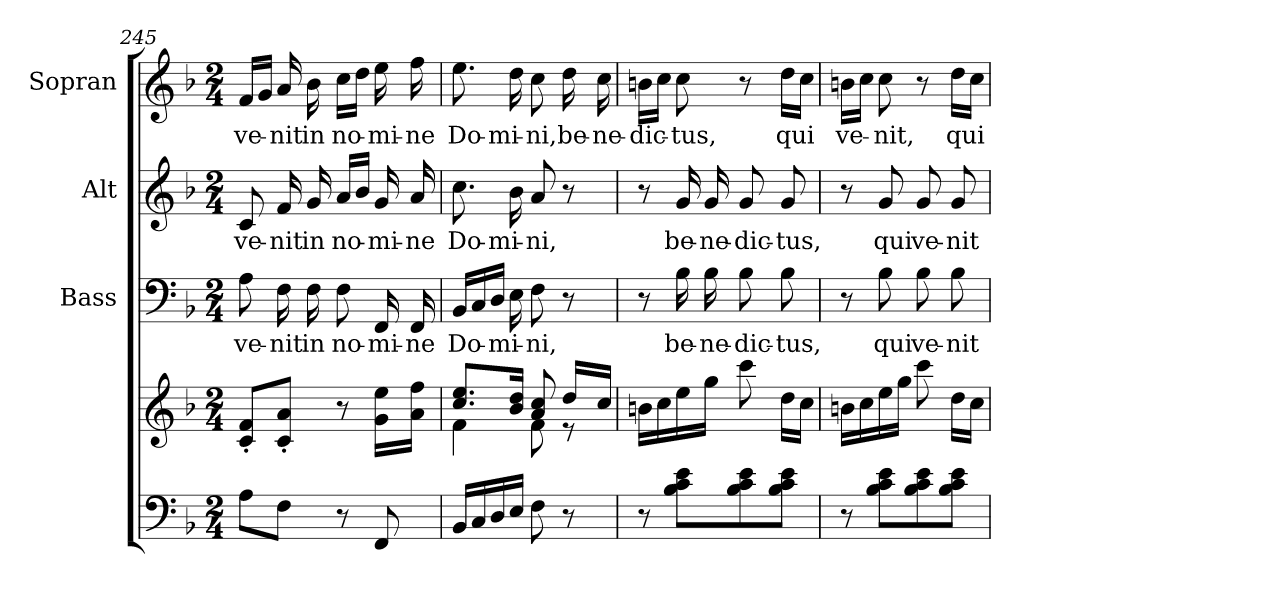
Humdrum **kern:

**kern	**kern	**kern	**text	**kern	**text	**kern	**text
*part4	*part4	*part3	*part3	*part2	*part2	*part1	*part1
*staff5	*staff4	*staff3	*staff3	*staff2	*staff2	*staff1	*staff1
*	*	*I"Bass	*	*I"Alt	*	*I"Sopran	*
*	*	*I'B.	*	*I'A.	*	*I'S.	*
*clefF4	*clefG2	*clefF4	*	*clefG2	*	*clefG2	*
*k[b-]	*k[b-]	*k[b-]	*	*k[b-]	*	*k[b-]	*
*F:	*F:	*F:	*	*F:	*	*F:	*
*M2/4	*M2/4	*M2/4	*	*M2/4	*	*M2/4	*
=245	=245	=245	=245	=245	=245	=245	=245
!	!	!	!LO:LY:b	!	!LO:LY:b	!	!LO:LY:b
8A\L	8c/'< 8f/'<L	8A\	ve-	8c/	ve-	16f/LL	ve-
.	.	.	.	.	.	16g/JJ	.
!	!	!	!LO:LY:b	!	!LO:LY:b	!	!LO:LY:b
8F\J	8c/'< 8a/'<J	16F\	-nit	16f/	-nit	16a/	-nit
!	!	!	!LO:LY:b	!	!LO:LY:b	!	!LO:LY:b
.	.	16F\	in	16g/	in	16b-\	in
!	!	!	!LO:LY:b	!	!LO:LY:b	!	!LO:LY:b
8r	8r	8F\	no-	16a/LL	no-	16cc\LL	no-
.	.	.	.	16b-/JJ	.	16dd\JJ	.
!	!	!	!LO:LY:b	!	!LO:LY:b	!	!LO:LY:b
8FF/	16g\ 16ee\LL	16FF/	-mi-	16g/	-mi-	16ee\	-mi-
!	!	!	!LO:LY:b	!	!LO:LY:b	!	!LO:LY:b
.	16a\ 16ff\JJ	16FF/	-ne	16a/	-ne	16ff\	-ne
=246	=246	=246	=246	=246	=246	=246	=246
*	*^	*	*	*	*	*	*
!	!	!	!	!LO:LY:b	!	!LO:LY:b	!	!LO:LY:b
16BB-/LL	8.cc/ 8.ee/L	4f\	16BB-/LL	Do-	8.cc\	Do-	8.ee\	Do-
16C/	.	.	16C/	.	.	.	.	.
16D/	.	.	16D/JJ	.	.	.	.	.
!	!	!	!	!LO:LY:b	!	!LO:LY:b	!	!LO:LY:b
16E/JJ	16b-/ 16dd/Jk	.	16E\	-mi-	16b-\	-mi-	16dd\	-mi-
!	!	!	!	!LO:LY:b	!	!LO:LY:b	!	!LO:LY:b
8F\	8a/ 8cc/	8f\	8F\	-ni,	8a/	-ni,	8cc\	-ni,
!	!	!	!	!	!	!	!	!LO:LY:b
8r	16dd/LL	8re	8r	.	8r	.	16dd\	be-
!	!	!	!	!	!	!	!	!LO:LY:b
.	16cc/JJ	.	.	.	.	.	16cc\	-ne-
*	*v	*v	*	*	*	*	*	*
!!LO:LB:g=z
=247	=247	=247	=247	=247	=247	=247	=247
!	!	!	!	!	!	!	!LO:LY:b
8r	16bn\LL	8r	.	8r	.	16bn\LL	-dic-
.	16cc\	.	.	.	.	16cc\JJ	.
!	!	!	!LO:LY:b	!	!LO:LY:b	!	!LO:LY:b
8B-\ 8c\ 8e\L	16ee\	16B-\	be-	16g/	be-	8cc\	-tus,
!	!	!	!LO:LY:b	!	!LO:LY:b	!	!
.	16gg\JJ	16B-\	-ne-	16g/	-ne-	.	.
!	!	!	!LO:LY:b	!	!LO:LY:b	!	!
8B-\ 8c\ 8e\	8ccc\	8B-\	-dic-	8g/	-dic-	8r	.
!	!	!	!LO:LY:b	!	!LO:LY:b	!	!LO:LY:b
8B-\ 8c\ 8e\J	16dd\LL	8B-\	-tus,	8g/	-tus,	16dd\LL	qui
.	16cc\JJ	.	.	.	.	16cc\JJ	.
=248	=248	=248	=248	=248	=248	=248	=248
!	!	!	!	!	!	!	!LO:LY:b
8r	16bn\LL	8r	.	8r	.	16bn\LL	ve-
.	16cc\	.	.	.	.	16cc\JJ	.
!	!	!	!LO:LY:b	!	!LO:LY:b	!	!LO:LY:b
8B-\ 8c\ 8e\L	16ee\	8B-\	qui	8g/	qui	8cc\	-nit,
.	16gg\JJ	.	.	.	.	.	.
!	!	!	!LO:LY:b	!	!LO:LY:b	!	!
8B-\ 8c\ 8e\	8ccc\	8B-\	ve-	8g/	ve-	8r	.
!	!	!	!LO:LY:b	!	!LO:LY:b	!	!LO:LY:b
8B-\ 8c\ 8e\J	16dd\LL	8B-\	-nit	8g/	-nit	16dd\LL	qui
.	16cc\JJ	.	.	.	.	16cc\JJ	.
=	=	=	=	=	=	=	=
*-	*-	*-	*-	*-	*-	*-	*-
